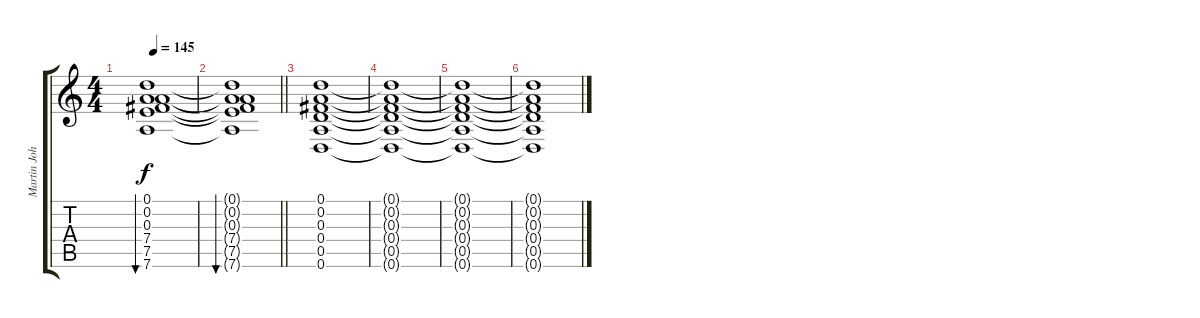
\track ("Martin Johnson (Rhythm Guitar)" "Martin Joh") {instrument acousticguitarsteel}
\staff {score tabs}
\tuning (D4 A3 Gb3 D3 A2 D2) {hide}
\ts (4 4)
\tempo 145
\clef g2
\ks c
(0.1 0.2 0.3 7.4 7.5 7.6).1{bu 240 dy f} |
\barLineRight lightlight
(0.1{t} 0.2{t} 0.3{t} 7.4{t} 7.5{t} 7.6{t}).1{bu 240} |
(0.1 0.2 0.3 0.4 0.5 0.6).1 |
(0.1{t} 0.2{t} 0.3{t} 0.4{t} 0.5{t} 0.6{t}).1 |
(0.1{t} 0.2{t} 0.3{t} 0.4{t} 0.5{t} 0.6{t}).1 |
(0.1{t} 0.2{t} 0.3{t} 0.4{t} 0.5{t} 0.6{t}).1
